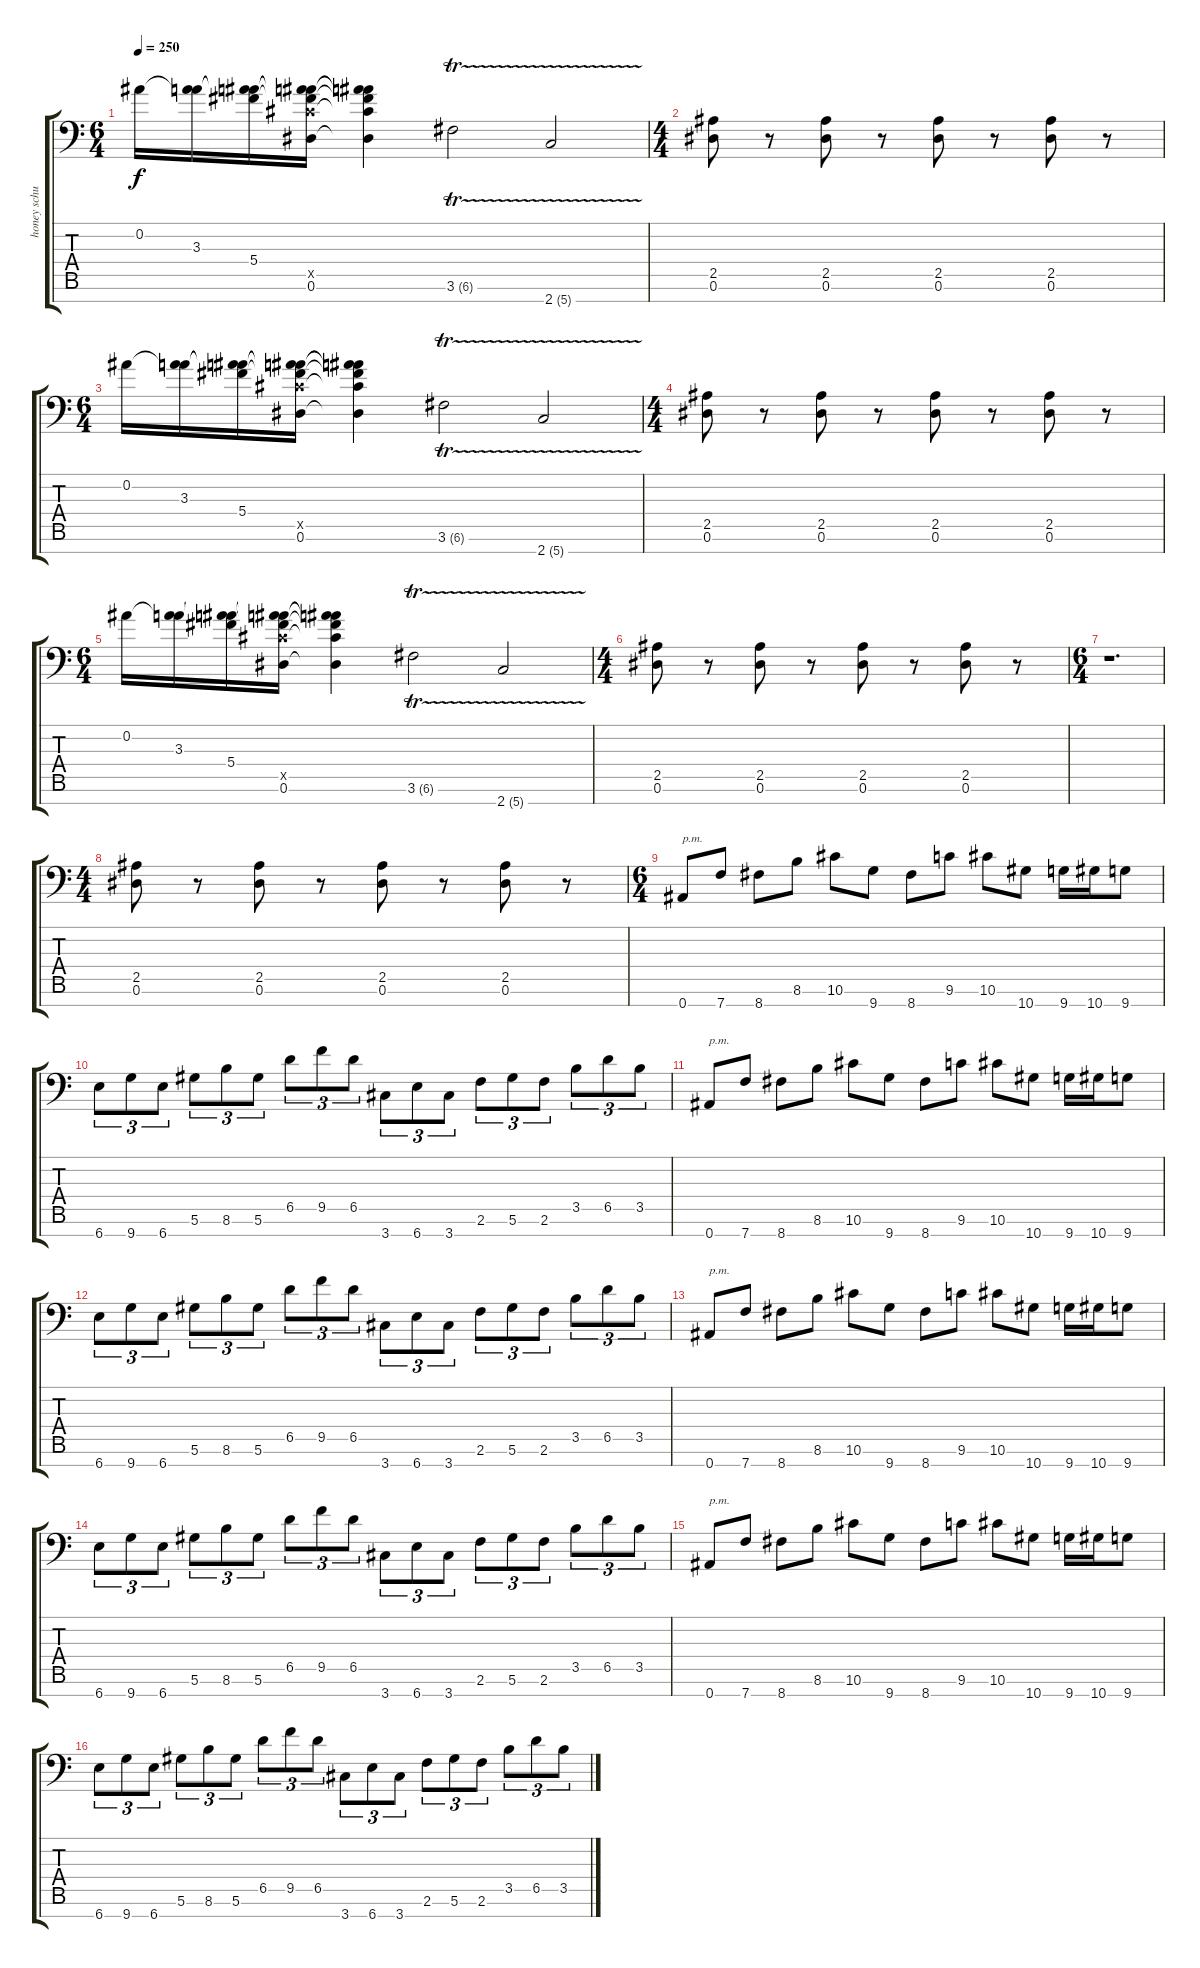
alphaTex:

\track ("honey schuldiner" "honey schu") {instrument distortionguitar}
\staff {score tabs}
\tuning (Eb4 Bb3 Gb3 Db3 Ab2 Eb2 Bb1) {hide}
\ts (6 4)
\tempo 250
\clef f4
\ks c
0.2.16{dy f} (0.2{t} 3.3).16 (0.2{t} 3.3{t} 5.4).16 (0.2{t} 3.3{t} 5.4{t} 5.5{x} 0.6).16 (0.2{t} 3.3{t} 5.4{t} 5.5{t} 0.6{t}).4 3.6{tr (6 16)}.2 2.7{tr (5 16)}.2 |
\ts (4 4)
(2.5 0.6).8 r.8 (2.5 0.6).8 r.8 (2.5 0.6).8 r.8 (2.5 0.6).8 r.8 |
\ts (6 4)
0.2.16 (0.2{t} 3.3).16 (0.2{t} 3.3{t} 5.4).16 (0.2{t} 3.3{t} 5.4{t} 5.5{x} 0.6).16 (0.2{t} 3.3{t} 5.4{t} 5.5{t} 0.6{t}).4 3.6{tr (6 16)}.2 2.7{tr (5 16)}.2 |
\ts (4 4)
(2.5 0.6).8 r.8 (2.5 0.6).8 r.8 (2.5 0.6).8 r.8 (2.5 0.6).8 r.8 |
\ts (6 4)
0.2.16 (0.2{t} 3.3).16 (0.2{t} 3.3{t} 5.4).16 (0.2{t} 3.3{t} 5.4{t} 5.5{x} 0.6).16 (0.2{t} 3.3{t} 5.4{t} 5.5{t} 0.6{t}).4 3.6{tr (6 16)}.2 2.7{tr (5 16)}.2 |
\ts (4 4)
(2.5 0.6).8 r.8 (2.5 0.6).8 r.8 (2.5 0.6).8 r.8 (2.5 0.6).8 r.8 |
\ts (6 4)
r.1{d} |
\ts (4 4)
(2.5 0.6).8 r.8 (2.5 0.6).8 r.8 (2.5 0.6).8 r.8 (2.5 0.6).8 r.8 |
\ts (6 4)
0.7.8{txt "p.m."} 7.7.8 8.7.8 8.6.8 10.6.8 9.7.8 8.7.8 9.6.8 10.6.8 10.7.8 9.7.16 10.7.16 9.7.8 |
6.7.8{tu (3 2)} 9.7.8{tu (3 2)} 6.7.8{tu (3 2)} 5.6.8{tu (3 2)} 8.6.8{tu (3 2)} 5.6.8{tu (3 2)} 6.5.8{tu (3 2)} 9.5.8{tu (3 2)} 6.5.8{tu (3 2)} 3.7.8{tu (3 2)} 6.7.8{tu (3 2)} 3.7.8{tu (3 2)} 2.6.8{tu (3 2)} 5.6.8{tu (3 2)} 2.6.8{tu (3 2)} 3.5.8{tu (3 2)} 6.5.8{tu (3 2)} 3.5.8{tu (3 2)} |
0.7.8{txt "p.m."} 7.7.8 8.7.8 8.6.8 10.6.8 9.7.8 8.7.8 9.6.8 10.6.8 10.7.8 9.7.16 10.7.16 9.7.8 |
6.7.8{tu (3 2)} 9.7.8{tu (3 2)} 6.7.8{tu (3 2)} 5.6.8{tu (3 2)} 8.6.8{tu (3 2)} 5.6.8{tu (3 2)} 6.5.8{tu (3 2)} 9.5.8{tu (3 2)} 6.5.8{tu (3 2)} 3.7.8{tu (3 2)} 6.7.8{tu (3 2)} 3.7.8{tu (3 2)} 2.6.8{tu (3 2)} 5.6.8{tu (3 2)} 2.6.8{tu (3 2)} 3.5.8{tu (3 2)} 6.5.8{tu (3 2)} 3.5.8{tu (3 2)} |
0.7.8{txt "p.m."} 7.7.8 8.7.8 8.6.8 10.6.8 9.7.8 8.7.8 9.6.8 10.6.8 10.7.8 9.7.16 10.7.16 9.7.8 |
6.7.8{tu (3 2)} 9.7.8{tu (3 2)} 6.7.8{tu (3 2)} 5.6.8{tu (3 2)} 8.6.8{tu (3 2)} 5.6.8{tu (3 2)} 6.5.8{tu (3 2)} 9.5.8{tu (3 2)} 6.5.8{tu (3 2)} 3.7.8{tu (3 2)} 6.7.8{tu (3 2)} 3.7.8{tu (3 2)} 2.6.8{tu (3 2)} 5.6.8{tu (3 2)} 2.6.8{tu (3 2)} 3.5.8{tu (3 2)} 6.5.8{tu (3 2)} 3.5.8{tu (3 2)} |
0.7.8{txt "p.m."} 7.7.8 8.7.8 8.6.8 10.6.8 9.7.8 8.7.8 9.6.8 10.6.8 10.7.8 9.7.16 10.7.16 9.7.8 |
6.7.8{tu (3 2)} 9.7.8{tu (3 2)} 6.7.8{tu (3 2)} 5.6.8{tu (3 2)} 8.6.8{tu (3 2)} 5.6.8{tu (3 2)} 6.5.8{tu (3 2)} 9.5.8{tu (3 2)} 6.5.8{tu (3 2)} 3.7.8{tu (3 2)} 6.7.8{tu (3 2)} 3.7.8{tu (3 2)} 2.6.8{tu (3 2)} 5.6.8{tu (3 2)} 2.6.8{tu (3 2)} 3.5.8{tu (3 2)} 6.5.8{tu (3 2)} 3.5.8{tu (3 2)}
